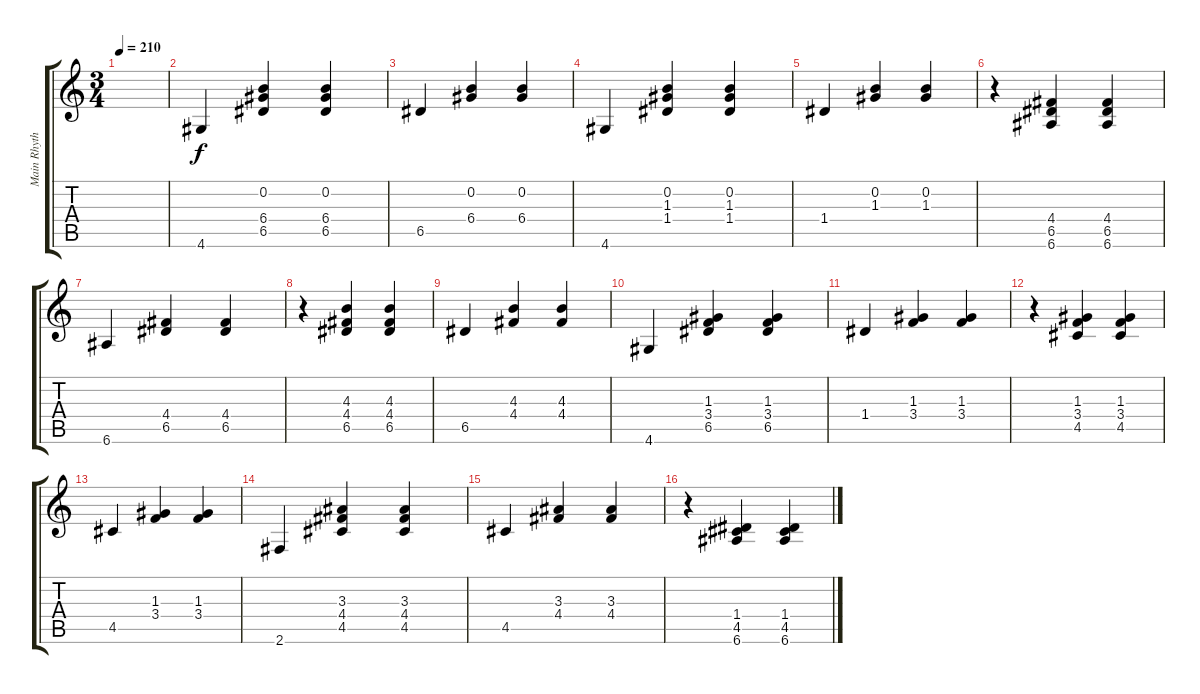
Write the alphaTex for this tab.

\track ("Main Rhythm" "Main Rhyth") {instrument acousticguitarnylon}
\staff {score tabs}
\tuning (E4 B3 G3 D3 A2 E2) {hide}
\ts (3 4)
\tempo 210
\clef g2
\ks c
|
4.6.4 (0.2 6.4 6.5).4 (0.2 6.4 6.5).4 |
6.5.4 (0.2 6.4).4 (0.2 6.4).4 |
4.6.4 (0.2 1.3 1.4).4 (0.2 1.3 1.4).4 |
1.4.4 (0.2 1.3).4 (0.2 1.3).4 |
r.4 (4.4 6.5 6.6).4 (4.4 6.5 6.6).4 |
6.6.4 (4.4 6.5).4 (4.4 6.5).4 |
r.4 (4.3 4.4 6.5).4 (4.3 4.4 6.5).4 |
6.5.4 (4.3 4.4).4 (4.3 4.4).4 |
4.6.4 (1.3 3.4 6.5).4 (1.3 3.4 6.5).4 |
1.4.4 (1.3 3.4).4 (1.3 3.4).4 |
r.4 (1.3 3.4 4.5).4 (1.3 3.4 4.5).4 |
4.5.4 (1.3 3.4).4 (1.3 3.4).4 |
2.6.4 (3.3 4.4 4.5).4 (3.3 4.4 4.5).4 |
4.5.4 (3.3 4.4).4 (3.3 4.4).4 |
r.4 (1.4 4.5 6.6).4 (1.4 4.5 6.6).4
